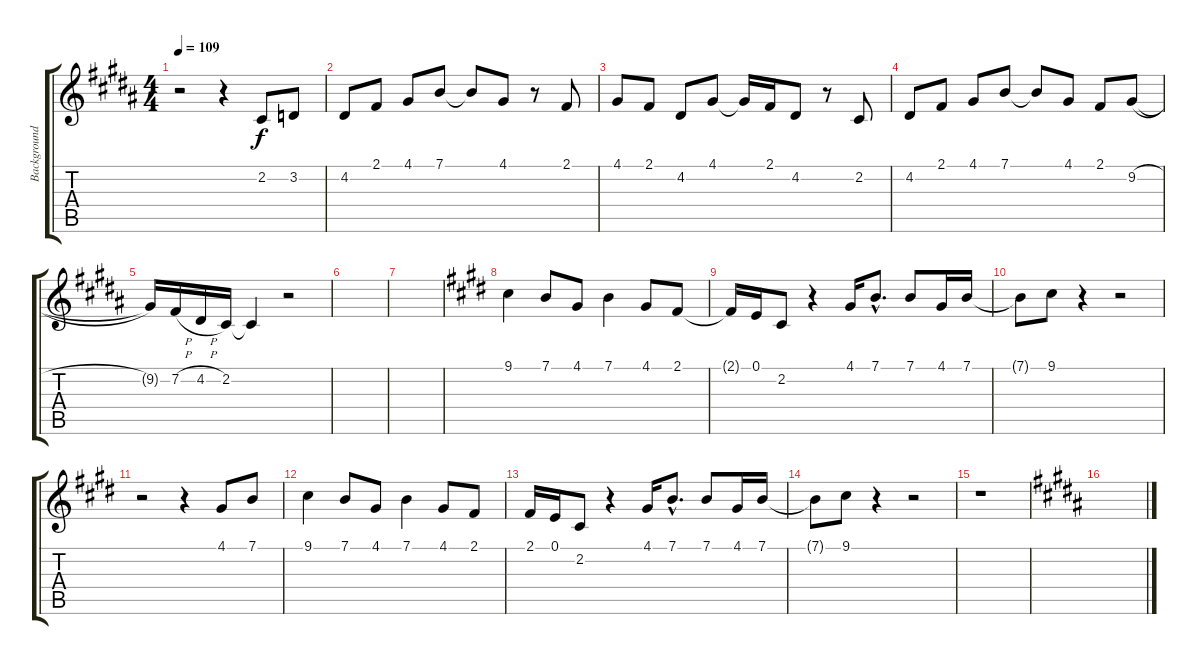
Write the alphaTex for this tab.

\track ("Background" "Background") {instrument brasssection}
\staff {score tabs}
\tuning (E4 B3 G3 D3 A2 E2) {hide}
\ts (4 4)
\tempo 109
\clef g2
\ks b
r.2{dy f} r.4 2.2.8 3.2.8 |
4.2.8 2.1.8 4.1.8 7.1.8 7.1{t}.8 4.1.8 r.8 2.1.8 |
4.1.8 2.1.8 4.2.8 4.1.8 4.1{t}.16 2.1.16 4.2.8 r.8 2.2.8 |
4.2.8 2.1.8 4.1.8 7.1.8 7.1{t}.8 4.1.8 2.1.8 9.2{h}.8 |
9.2{t}.16 7.2{h}.16 4.2{h}.16 2.2.16 2.2{t}.4 r.2 |
|
|
\ks e
9.1.4 7.1.8 4.1.8 7.1.4 4.1.8 2.1.8 |
2.1{t}.16 0.1.16 2.2.8 r.4 4.1.16 7.1{hac}.8{d} 7.1.8 4.1.16 7.1.16 |
7.1{t}.8 9.1.8 r.4 r.2 |
r.2 r.4 4.1.8 7.1.8 |
9.1.4 7.1.8 4.1.8 7.1.4 4.1.8 2.1.8 |
2.1.16 0.1.16 2.2.8 r.4 4.1.16 7.1{hac}.8{d} 7.1.8 4.1.16 7.1.16 |
7.1{t}.8 9.1.8 r.4 r.2 |
r.1 |
\ks b
